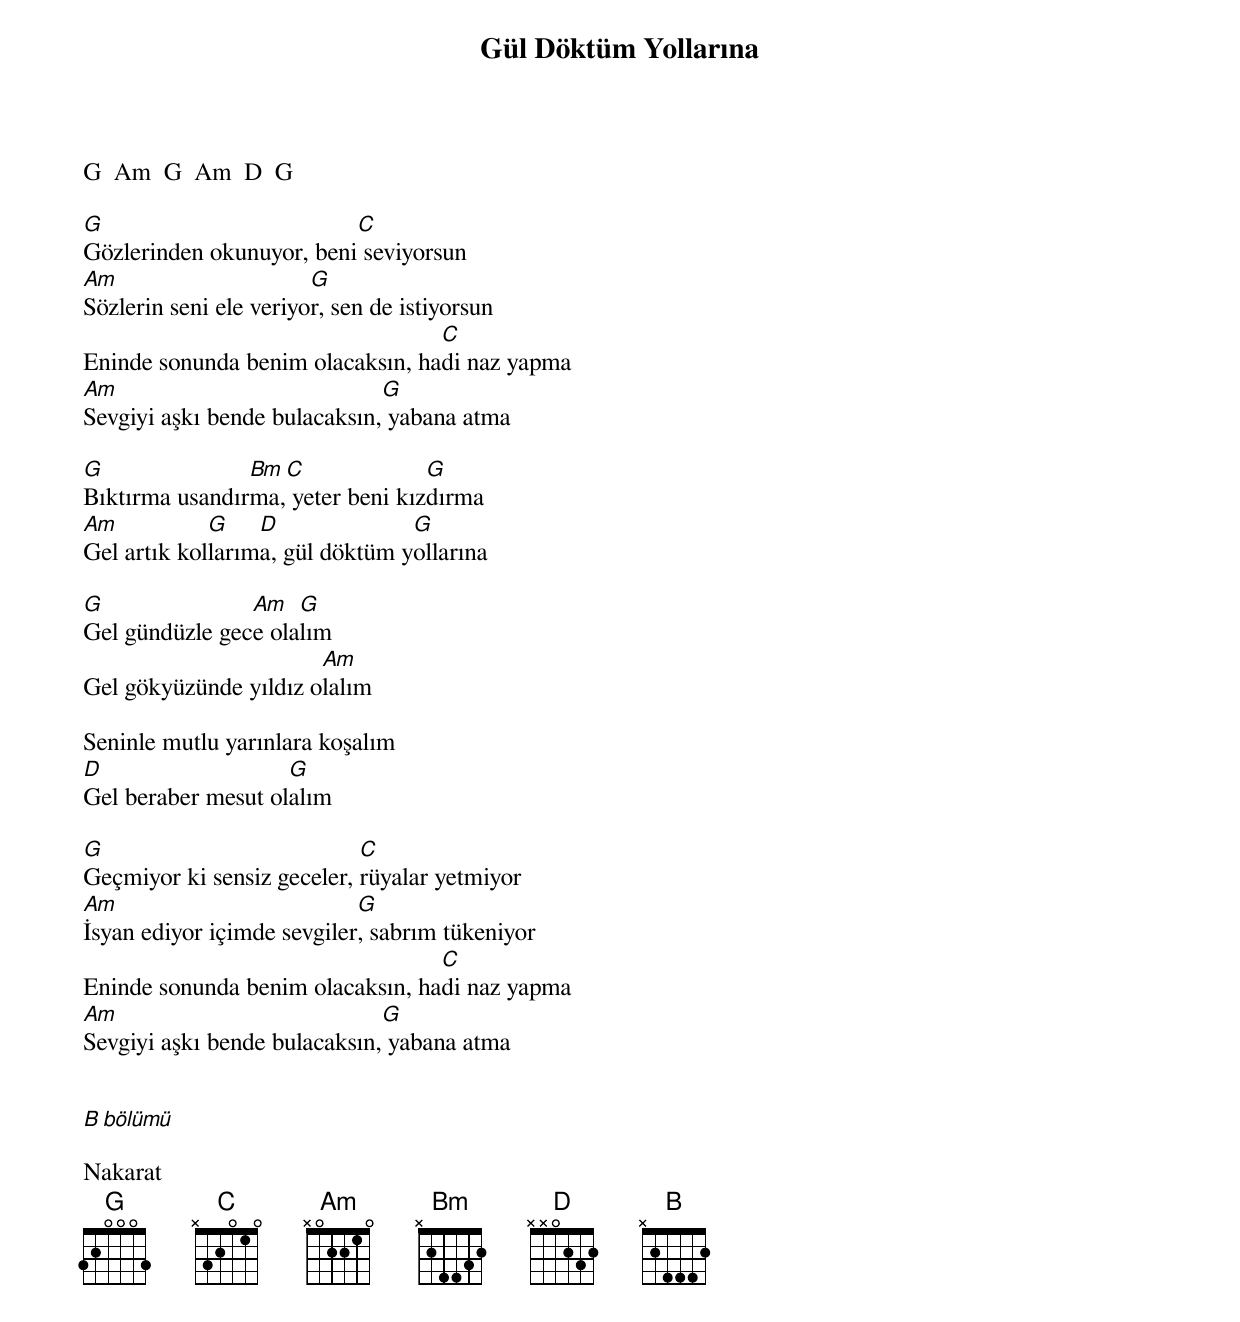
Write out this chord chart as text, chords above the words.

{title: Gül Döktüm Yollarına}
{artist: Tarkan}

G  Am  G  Am  D  G

G                         C
Gözlerinden okunuyor, beni seviyorsun
Am                      G
Sözlerin seni ele veriyor, sen de istiyorsun
                                  C
Eninde sonunda benim olacaksın, hadi naz yapma
Am                            G
Sevgiyi aşkı bende bulacaksın, yabana atma

G               Bm C              G
Bıktırma usandırma, yeter beni kızdırma
Am           G    D              G
Gel artık kollarıma, gül döktüm yollarına

G               Am   G
Gel gündüzle gece olalım
                       Am
Gel gökyüzünde yıldız olalım

Seninle mutlu yarınlara koşalım
D                   G
Gel beraber mesut olalım

G                           C
Geçmiyor ki sensiz geceler, rüyalar yetmiyor
Am                          G
İsyan ediyor içimde sevgiler, sabrım tükeniyor
                                  C
Eninde sonunda benim olacaksın, hadi naz yapma
Am                            G
Sevgiyi aşkı bende bulacaksın, yabana atma


B bölümü

Nakarat
